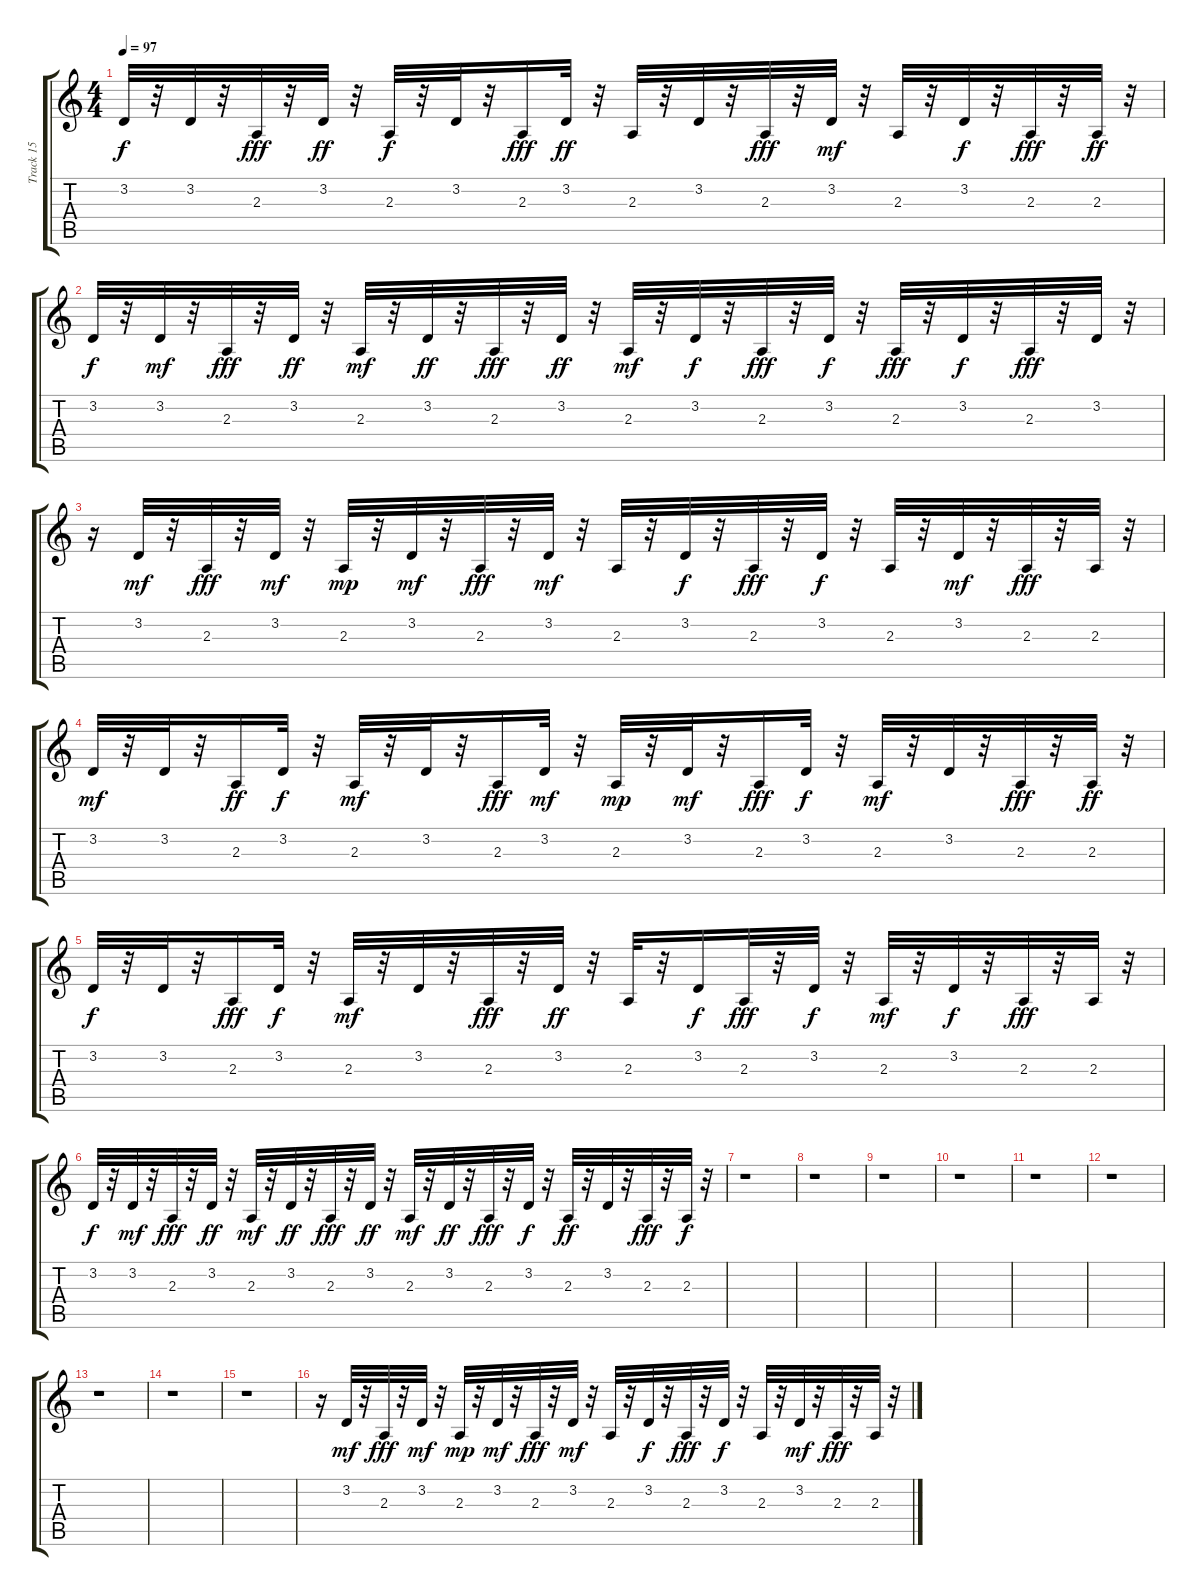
\track ("Track 15" "Track 15") {instrument woodblock}
\staff {score tabs}
\tuning (E4 B3 G3 D3 A2 E2) {hide}
\ts (4 4)
\tempo 97
\clef g2
\ks c
3.2.32{dy f} r.32 3.2.32 r.32 2.3.32{dy fff} r.32 3.2.32{dy ff} r.32 2.3.32{dy f} r.32 3.2.32 r.32 2.3.16{dy fff} 3.2.32{dy ff} r.32 2.3.32 r.32 3.2.32 r.32 2.3.32{dy fff} r.32 3.2.32{dy mf} r.32 2.3.32 r.32 3.2.32{dy f} r.32 2.3.32{dy fff} r.32 2.3.32{dy ff} r.32 |
3.2.32{dy f} r.32 3.2.32{dy mf} r.32 2.3.32{dy fff} r.32 3.2.32{dy ff} r.32 2.3.32{dy mf} r.32 3.2.32{dy ff} r.32 2.3.32{dy fff} r.32 3.2.32{dy ff} r.32 2.3.32{dy mf} r.32 3.2.32{dy f} r.32 2.3.32{dy fff} r.32 3.2.32{dy f} r.32 2.3.32{dy fff} r.32 3.2.32{dy f} r.32 2.3.32{dy fff} r.32 3.2.32 r.32 |
r.16 3.2.32{dy mf} r.32 2.3.32{dy fff} r.32 3.2.32{dy mf} r.32 2.3.32{dy mp} r.32 3.2.32{dy mf} r.32 2.3.32{dy fff} r.32 3.2.32{dy mf} r.32 2.3.32 r.32 3.2.32{dy f} r.32 2.3.32{dy fff} r.32 3.2.32{dy f} r.32 2.3.32 r.32 3.2.32{dy mf} r.32 2.3.32{dy fff} r.32 2.3.32 r.32 |
3.2.32{dy mf} r.32 3.2.32 r.32 2.3.16{dy ff} 3.2.32{dy f} r.32 2.3.32{dy mf} r.32 3.2.32 r.32 2.3.16{dy fff} 3.2.32{dy mf} r.32 2.3.32{dy mp} r.32 3.2.32{dy mf} r.32 2.3.16{dy fff} 3.2.32{dy f} r.32 2.3.32{dy mf} r.32 3.2.32 r.32 2.3.32{dy fff} r.32 2.3.32{dy ff} r.32 |
3.2.32{dy f} r.32 3.2.32 r.32 2.3.16{dy fff} 3.2.32{dy f} r.32 2.3.32{dy mf} r.32 3.2.32 r.32 2.3.32{dy fff} r.32 3.2.32{dy ff} r.32 2.3.32 r.32 3.2.16{dy f} 2.3.32{dy fff} r.32 3.2.32{dy f} r.32 2.3.32{dy mf} r.32 3.2.32{dy f} r.32 2.3.32{dy fff} r.32 2.3.32 r.32 |
3.2.32{dy f} r.32 3.2.32{dy mf} r.32 2.3.32{dy fff} r.32 3.2.32{dy ff} r.32 2.3.32{dy mf} r.32 3.2.32{dy ff} r.32 2.3.32{dy fff} r.32 3.2.32{dy ff} r.32 2.3.32{dy mf} r.32 3.2.32{dy ff} r.32 2.3.32{dy fff} r.32 3.2.32{dy f} r.32 2.3.32{dy ff} r.32 3.2.32 r.32 2.3.32{dy fff} r.32 2.3.32{dy f} r.32 |
r.1 |
r.1 |
r.1 |
r.1 |
r.1 |
r.1 |
r.1 |
r.1 |
r.1 |
r.16 3.2.32{dy mf} r.32 2.3.32{dy fff} r.32 3.2.32{dy mf} r.32 2.3.32{dy mp} r.32 3.2.32{dy mf} r.32 2.3.32{dy fff} r.32 3.2.32{dy mf} r.32 2.3.32 r.32 3.2.32{dy f} r.32 2.3.32{dy fff} r.32 3.2.32{dy f} r.32 2.3.32 r.32 3.2.32{dy mf} r.32 2.3.32{dy fff} r.32 2.3.32 r.32
